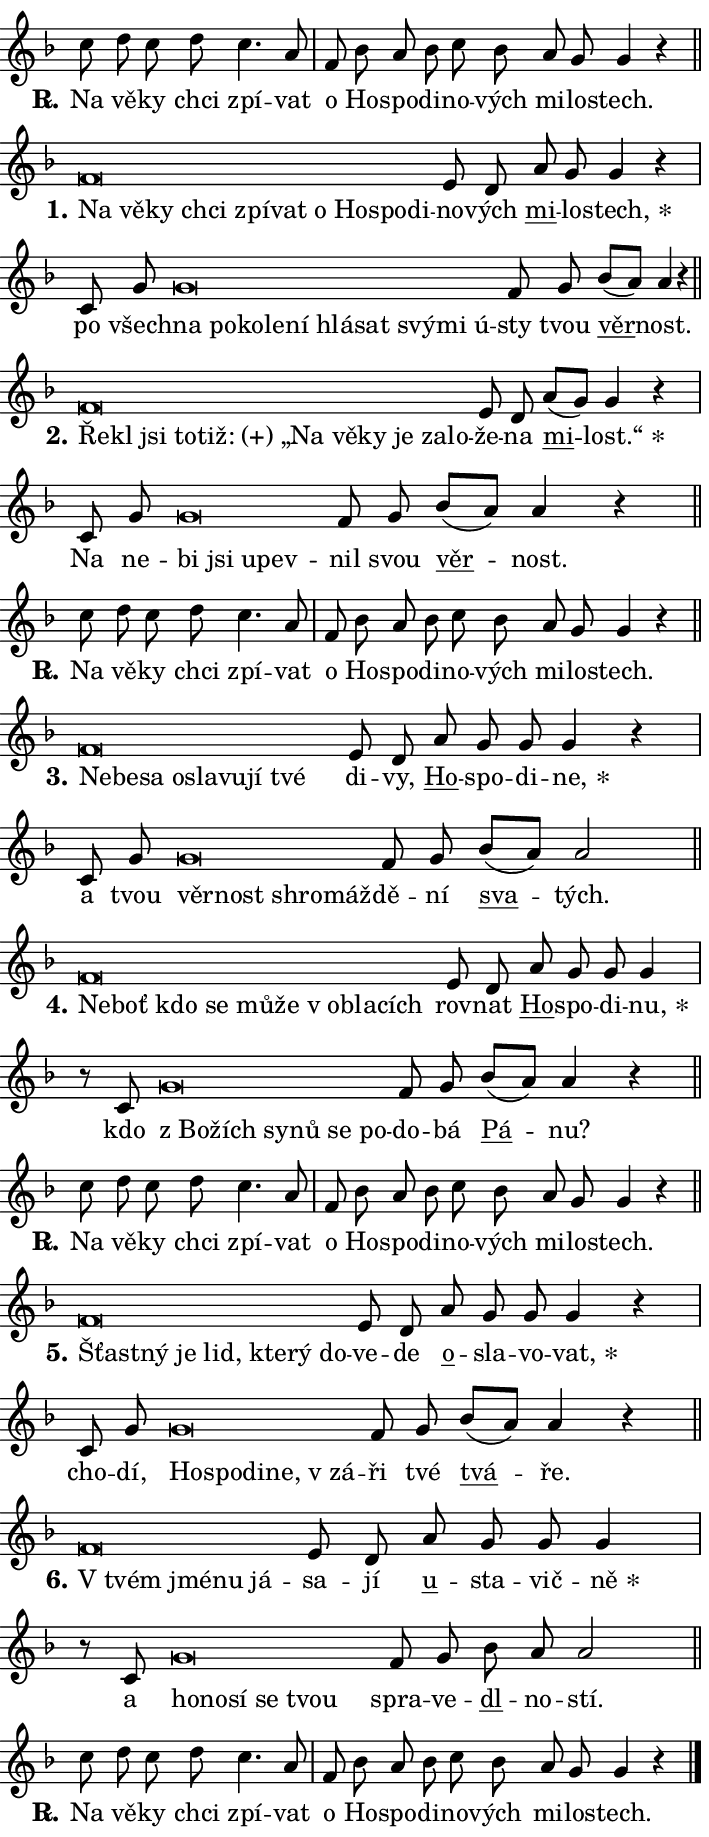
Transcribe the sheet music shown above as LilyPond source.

\version "2.24.0"
\header { tagline = "" }
\paper {
  indent = 0\cm
  top-margin = 0\cm
  right-margin = 0.13\cm % to fit lyric hyphens
  bottom-margin = 0\cm
  left-margin = 0\cm
  paper-width = 12\cm
  page-breaking = #ly:one-page-breaking
  system-system-spacing.basic-distance = #11
  score-system-spacing.basic-distance = #11
  ragged-last = ##f
}


%% Author: Thomas Morley
%% https://lists.gnu.org/archive/html/lilypond-user/2020-05/msg00002.html
#(define (line-position grob)
"Returns position of @var[grob} in current system:
   @code{'start}, if at first time-step
   @code{'end}, if at last time-step
   @code{'middle} otherwise
"
  (let* ((col (ly:item-get-column grob))
         (ln (ly:grob-object col 'left-neighbor))
         (rn (ly:grob-object col 'right-neighbor))
         (col-to-check-left (if (ly:grob? ln) ln col))
         (col-to-check-right (if (ly:grob? rn) rn col))
         (break-dir-left
           (and
             (ly:grob-property col-to-check-left 'non-musical #f)
             (ly:item-break-dir col-to-check-left)))
         (break-dir-right
           (and
             (ly:grob-property col-to-check-right 'non-musical #f)
             (ly:item-break-dir col-to-check-right))))
        (cond ((eqv? 1 break-dir-left) 'start)
              ((eqv? -1 break-dir-right) 'end)
              (else 'middle))))

#(define (tranparent-at-line-position vctor)
  (lambda (grob)
  "Relying on @code{line-position} select the relevant enry from @var{vctor}.
Used to determine transparency,"
    (case (line-position grob)
      ((end) (not (vector-ref vctor 0)))
      ((middle) (not (vector-ref vctor 1)))
      ((start) (not (vector-ref vctor 2))))))

noteHeadBreakVisibility =
#(define-music-function (break-visibility)(vector?)
"Makes @code{NoteHead}s transparent relying on @var{break-visibility}"
#{
  \override NoteHead.transparent =
    #(tranparent-at-line-position break-visibility)
#})

#(define delete-ledgers-for-transparent-note-heads
  (lambda (grob)
    "Reads whether a @code{NoteHead} is transparent.
If so this @code{NoteHead} is removed from @code{'note-heads} from
@var{grob}, which is supposed to be @code{LedgerLineSpanner}.
As a result ledgers are not printed for this @code{NoteHead}"
    (let* ((nhds-array (ly:grob-object grob 'note-heads))
           (nhds-list
             (if (ly:grob-array? nhds-array)
                 (ly:grob-array->list nhds-array)
                 '()))
           ;; Relies on the transparent-property being done before
           ;; Staff.LedgerLineSpanner.after-line-breaking is executed.
           ;; This is fragile ...
           (to-keep
             (remove
               (lambda (nhd)
                 (ly:grob-property nhd 'transparent #f))
               nhds-list)))
      ;; TODO find a better method to iterate over grob-arrays, similiar
      ;; to filter/remove etc for lists
      ;; For now rebuilt from scratch
      (set! (ly:grob-object grob 'note-heads)  '())
      (for-each
        (lambda (nhd)
          (ly:pointer-group-interface::add-grob grob 'note-heads nhd))
        to-keep))))

squashNotes = {
  \override NoteHead.X-extent = #'(-0.2 . 0.2)
  \override NoteHead.Y-extent = #'(-0.75 . 0)
  \override NoteHead.stencil =
    #(lambda (grob)
       (let ((pos (ly:grob-property grob 'staff-position)))
         (begin
           (if (< pos -7) (display "ERROR: Lower brevis then expected\n") (display ""))
           (if (<= pos -6) ly:text-interface::print ly:note-head::print))))
}
unSquashNotes = {
  \revert NoteHead.X-extent
  \revert NoteHead.Y-extent
  \revert NoteHead.stencil
}

hideNotes = \noteHeadBreakVisibility #begin-of-line-visible
unHideNotes = \noteHeadBreakVisibility #all-visible

% work-around for resetting accidentals
% https://lilypond.org/doc/v2.23/Documentation/notation/displaying-rhythms#unmetered-music
cadenzaMeasure = {
  \cadenzaOff
  \partial 1024 s1024
  \cadenzaOn
}

#(define-markup-command (accent layout props text) (markup?)
  "Underline accented syllable"
  (interpret-markup layout props
    #{\markup \override #'(offset . 4.3) \underline { #text }#}))

responsum = \markup \concat {
  "R" \hspace #-1.05 \path #0.1 #'((moveto 0 0.07) (lineto 0.9 0.8)) \hspace #0.05 "."
}

spaceSize = #0.6828661417322834 % exact space size for TeX Gyre Schola

\layout {
  \context {
    \Staff
    \remove "Time_signature_engraver"
    \override LedgerLineSpanner.after-line-breaking = #delete-ledgers-for-transparent-note-heads
  }
  \context {
    \Lyrics {
      \override LyricSpace.minimum-distance = \spaceSize
      \override LyricText.font-name = #"TeX Gyre Schola"
      \override LyricText.font-size = 1
      \override StanzaNumber.font-name = #"TeX Gyre Schola Bold"
      \override StanzaNumber.font-size = 1
    }
  }
  \context {
    \Score 
    \override NoteHead.text =
      #(lambda (grob) 
        (let ((pos (ly:grob-property grob 'staff-position)))
          #{\markup {
            \combine
              \halign #-0.55 \raise #(if (= pos -6) 0 0.5) \override #'(thickness . 2) \draw-line #'(3.2 . 0)
              \musicglyph "noteheads.sM1"
          }#}))
  }
}

% magnetic-lyrics.ily
%
%   written by
%     Jean Abou Samra <jean@abou-samra.fr>
%     Werner Lemberg <wl@gnu.org>
%
%   adapted by
%     Jiri Hon <jiri.hon@gmail.com>
%
% Version 2022-Apr-15

% https://www.mail-archive.com/lilypond-user@gnu.org/msg149350.html

#(define (Left_hyphen_pointer_engraver context)
   "Collect syllable-hyphen-syllable occurrences in lyrics and store
them in properties.  This engraver only looks to the left.  For
example, if the lyrics input is @code{foo -- bar}, it does the
following.

@itemize @bullet
@item
Set the @code{text} property of the @code{LyricHyphen} grob between
@q{foo} and @q{bar} to @code{foo}.

@item
Set the @code{left-hyphen} property of the @code{LyricText} grob with
text @q{foo} to the @code{LyricHyphen} grob between @q{foo} and
@q{bar}.
@end itemize

Use this auxiliary engraver in combination with the
@code{lyric-@/text::@/apply-@/magnetic-@/offset!} hook."
   (let ((hyphen #f)
         (text #f))
     (make-engraver
      (acknowledgers
       ((lyric-syllable-interface engraver grob source-engraver)
        (set! text grob)))
      (end-acknowledgers
       ((lyric-hyphen-interface engraver grob source-engraver)
        ;(when (not (grob::has-interface grob 'lyric-space-interface))
          (set! hyphen grob)));)
      ((stop-translation-timestep engraver)
       (when (and text hyphen)
         (ly:grob-set-object! text 'left-hyphen hyphen))
       (set! text #f)
       (set! hyphen #f)))))

#(define (lyric-text::apply-magnetic-offset! grob)
   "If the space between two syllables is less than the value in
property @code{LyricText@/.details@/.squash-threshold}, move the right
syllable to the left so that it gets concatenated with the left
syllable.

Use this function as a hook for
@code{LyricText@/.after-@/line-@/breaking} if the
@code{Left_@/hyphen_@/pointer_@/engraver} is active."
   (let ((hyphen (ly:grob-object grob 'left-hyphen #f)))
     (when hyphen
       (let ((left-text (ly:spanner-bound hyphen LEFT)))
         (when (grob::has-interface left-text 'lyric-syllable-interface)
           (let* ((common (ly:grob-common-refpoint grob left-text X))
                  (this-x-ext (ly:grob-extent grob common X))
                  (left-x-ext
                   (begin
                     ;; Trigger magnetism for left-text.
                     (ly:grob-property left-text 'after-line-breaking)
                     (ly:grob-extent left-text common X)))
                  ;; `delta` is the gap width between two syllables.
                  (delta (- (interval-start this-x-ext)
                            (interval-end left-x-ext)))
                  (details (ly:grob-property grob 'details))
                  (threshold (assoc-get 'squash-threshold details 0.2)))
             (when (< delta threshold)
               (let* (;; We have to manipulate the input text so that
                      ;; ligatures crossing syllable boundaries are not
                      ;; disabled.  For languages based on the Latin
                      ;; script this is essentially a beautification.
                      ;; However, for non-Western scripts it can be a
                      ;; necessity.
                      (lt (ly:grob-property left-text 'text))
                      (rt (ly:grob-property grob 'text))
                      (is-space (grob::has-interface hyphen 'lyric-space-interface))
                      (space (if is-space " " ""))
                      (extra-delta (if is-space spaceSize 0))
                      ;; Append new syllable.
                      (ltrt-space (if (and (string? lt) (string? rt))
                                (string-append lt space rt)
                                (make-concat-markup (list lt space rt))))
                      ;; Right-align `ltrt` to the right side.
                      (ltrt-space-markup (grob-interpret-markup
                               grob
                               (make-translate-markup
                                (cons (interval-length this-x-ext) 0)
                                (make-right-align-markup ltrt-space)))))
                 (begin
                   ;; Don't print `left-text`.
                   (ly:grob-set-property! left-text 'stencil #f)
                   ;; Set text and stencil (which holds all collected
                   ;; syllables so far) and shift it to the left.
                   (ly:grob-set-property! grob 'text ltrt-space)
                   (ly:grob-set-property! grob 'stencil ltrt-space-markup)
                   (ly:grob-translate-axis! grob (- (- delta extra-delta)) X))))))))))


#(define (lyric-hyphen::displace-bounds-first grob)
   ;; Make very sure this callback isn't triggered too early.
   (let ((left (ly:spanner-bound grob LEFT))
         (right (ly:spanner-bound grob RIGHT)))
     (ly:grob-property left 'after-line-breaking)
     (ly:grob-property right 'after-line-breaking)
     (ly:lyric-hyphen::print grob)))

squashThreshold = #0.4

\layout {
  \context {
    \Lyrics
    \consists #Left_hyphen_pointer_engraver
    \override LyricText.after-line-breaking =
      #lyric-text::apply-magnetic-offset!
    \override LyricHyphen.stencil = #lyric-hyphen::displace-bounds-first
    \override LyricText.details.squash-threshold = \squashThreshold
    \override LyricHyphen.minimum-distance = 0
    \override LyricHyphen.minimum-length = \squashThreshold
  }
}

squashText = \override LyricText.details.squash-threshold = 9999
unSquashText = \override LyricText.details.squash-threshold = \squashThreshold

leftText = \override LyricText.self-alignment-X = #LEFT
unLeftText = \revert LyricText.self-alignment-X

starOffset = #(lambda (grob) 
                (let ((x_offset (ly:self-alignment-interface::aligned-on-x-parent grob)))
                  (if (= x_offset 0) 0 (+ x_offset 1.2))))

star = #(define-music-function (syllable)(string?)
"Append star separator at the end of a syllable"
#{
  \once \override LyricText.X-offset = #starOffset
  \lyricmode { \markup {
    #syllable
    \override #'((font-name . "TeX Gyre Schola Bold")) \hspace #0.2 \lower #0.65 \larger "*"
  } }
#})

starAccent = #(define-music-function (syllable)(string?)
"Append star separator at the end of a syllable and make accent"
#{
  \once \override LyricText.X-offset = #starOffset
  \lyricmode { \markup {
    \accent #syllable
    \override #'((font-name . "TeX Gyre Schola Bold")) \hspace #0.2 \lower #0.65 \larger "*"
  } }
#})

breath = #(define-music-function (syllable)(string?)
"Append breathing indicator at the end of a syllable"
#{
  \lyricmode { \markup { #syllable "+" } }
#})

optionalBreath = #(define-music-function (syllable)(string?)
"Append optional breathing indicator at the end of a syllable"
#{
  \lyricmode { \markup { #syllable "(+)" } }
#})


\score {
    <<
        \new Voice = "melody" { \cadenzaOn \key f \major \relative { c''8 d c d c4. a8 \cadenzaMeasure \bar "|" f bes a bes \bar "" c bes \bar "" a g g4 r \cadenzaMeasure \bar "||" \break } }
        \new Lyrics \lyricsto "melody" { \lyricmode { \set stanza = \responsum
Na vě -- ky chci zpí -- vat o Ho -- spo -- di -- no -- vých mi -- lo -- stech. } }
    >>
    \layout {}
}

\score {
    <<
        \new Voice = "melody" { \cadenzaOn \key f \major \relative { \squashNotes f'\breve*1/16 \hideNotes \breve*1/16 \bar "" \breve*1/16 \bar "" \breve*1/16 \bar "" \breve*1/16 \bar "" \breve*1/16 \bar "" \breve*1/16 \bar "" \breve*1/16 \bar "" \breve*1/16 \breve*1/16 \bar "" \unHideNotes \unSquashNotes e8 d \bar "" a' g g4 r \cadenzaMeasure \bar "|" c,8 g' \bar "" \squashNotes g\breve*1/16 \hideNotes \breve*1/16 \bar "" \breve*1/16 \bar "" \breve*1/16 \bar "" \breve*1/16 \bar "" \breve*1/16 \bar "" \breve*1/16 \bar "" \breve*1/16 \bar "" \breve*1/16 \breve*1/16 \bar "" \unHideNotes \unSquashNotes f8 g \bar "" bes[( a)] a4 r \cadenzaMeasure \bar "||" \break } }
        \new Lyrics \lyricsto "melody" { \lyricmode { \set stanza = "1."
\leftText Na \squashText vě -- ky chci zpí -- vat o Ho -- spo -- di -- \unLeftText \unSquashText no -- vých \markup \accent mi -- lo -- \star stech, po všech -- \leftText na \squashText po -- ko -- le -- ní hlá -- sat svý -- mi ú -- \unLeftText \unSquashText sty tvou \markup \accent věr -- nost. } }
    >>
    \layout {}
}

\score {
    <<
        \new Voice = "melody" { \cadenzaOn \key f \major \relative { \squashNotes f'\breve*1/16 \hideNotes \breve*1/16 \bar "" \breve*1/16 \bar "" \breve*1/16 \bar "" \breve*1/16 \bar "" \breve*1/16 \bar "" \breve*1/16 \bar "" \breve*1/16 \bar "" \breve*1/16 \bar "" \breve*1/16 \breve*1/16 \bar "" \unHideNotes \unSquashNotes e8 d \bar "" a'[( g)] g4 r \cadenzaMeasure \bar "|" c,8 g' \bar "" \squashNotes g\breve*1/16 \hideNotes \breve*1/16 \bar "" \breve*1/16 \breve*1/16 \bar "" \unHideNotes \unSquashNotes f8 g \bar "" bes[( a)] a4 r \cadenzaMeasure \bar "||" \break } }
        \new Lyrics \lyricsto "melody" { \lyricmode { \set stanza = "2."
\leftText Ře -- \squashText kl jsi to -- \optionalBreath tiž: „Na vě -- ky je za -- lo -- \unLeftText \unSquashText že -- na \markup \accent mi -- \star lost.“ Na ne -- \leftText bi \squashText jsi u -- pev -- \unLeftText \unSquashText nil svou \markup \accent věr -- nost. } }
    >>
    \layout {}
}

\score {
    <<
        \new Voice = "melody" { \cadenzaOn \key f \major \relative { c''8 d c d c4. a8 \cadenzaMeasure \bar "|" f bes a bes \bar "" c bes \bar "" a g g4 r \cadenzaMeasure \bar "||" \break } }
        \new Lyrics \lyricsto "melody" { \lyricmode { \set stanza = \responsum
Na vě -- ky chci zpí -- vat o Ho -- spo -- di -- no -- vých mi -- lo -- stech. } }
    >>
    \layout {}
}

\score {
    <<
        \new Voice = "melody" { \cadenzaOn \key f \major \relative { \squashNotes f'\breve*1/16 \hideNotes \breve*1/16 \bar "" \breve*1/16 \bar "" \breve*1/16 \bar "" \breve*1/16 \bar "" \breve*1/16 \bar "" \breve*1/16 \breve*1/16 \bar "" \unHideNotes \unSquashNotes e8 d \bar "" a' g g g4 r \cadenzaMeasure \bar "|" c,8 g' \bar "" \squashNotes g\breve*1/16 \hideNotes \breve*1/16 \bar "" \breve*1/16 \breve*1/16 \bar "" \unHideNotes \unSquashNotes f8 g \bar "" bes[( a)] a2 \cadenzaMeasure \bar "||" \break } }
        \new Lyrics \lyricsto "melody" { \lyricmode { \set stanza = "3."
\leftText Ne -- \squashText be -- sa o -- sla -- vu -- jí tvé \unLeftText \unSquashText di -- vy, \markup \accent Ho -- spo -- di -- \star ne, a tvou \leftText věr -- \squashText nost shro -- máž -- \unLeftText \unSquashText dě -- ní \markup \accent sva -- tých. } }
    >>
    \layout {}
}

\score {
    <<
        \new Voice = "melody" { \cadenzaOn \key f \major \relative { \squashNotes f'\breve*1/16 \hideNotes \breve*1/16 \bar "" \breve*1/16 \bar "" \breve*1/16 \bar "" \breve*1/16 \bar "" \breve*1/16 \bar "" \breve*1/16 \bar "" \breve*1/16 \breve*1/16 \bar "" \unHideNotes \unSquashNotes e8 d \bar "" a' g g g4 \cadenzaMeasure \bar "|" r8 c,8 \squashNotes g'\breve*1/16 \hideNotes \breve*1/16 \bar "" \breve*1/16 \bar "" \breve*1/16 \bar "" \breve*1/16 \breve*1/16 \bar "" \unHideNotes \unSquashNotes f8 g \bar "" bes[( a)] a4 r \cadenzaMeasure \bar "||" \break } }
        \new Lyrics \lyricsto "melody" { \lyricmode { \set stanza = "4."
\leftText Ne -- \squashText boť kdo se mů -- že "v ob" -- la -- cích \unLeftText \unSquashText rov -- nat \markup \accent Ho -- spo -- di -- \star nu, kdo \leftText "z Bo" -- \squashText žích sy -- nů se po -- \unLeftText \unSquashText do -- bá \markup \accent Pá -- nu? } }
    >>
    \layout {}
}

\score {
    <<
        \new Voice = "melody" { \cadenzaOn \key f \major \relative { c''8 d c d c4. a8 \cadenzaMeasure \bar "|" f bes a bes \bar "" c bes \bar "" a g g4 r \cadenzaMeasure \bar "||" \break } }
        \new Lyrics \lyricsto "melody" { \lyricmode { \set stanza = \responsum
Na vě -- ky chci zpí -- vat o Ho -- spo -- di -- no -- vých mi -- lo -- stech. } }
    >>
    \layout {}
}

\score {
    <<
        \new Voice = "melody" { \cadenzaOn \key f \major \relative { \squashNotes f'\breve*1/16 \hideNotes \breve*1/16 \bar "" \breve*1/16 \bar "" \breve*1/16 \bar "" \breve*1/16 \bar "" \breve*1/16 \breve*1/16 \bar "" \unHideNotes \unSquashNotes e8 d \bar "" a' g g g4 r \cadenzaMeasure \bar "|" c,8 g' \bar "" \squashNotes g\breve*1/16 \hideNotes \breve*1/16 \bar "" \breve*1/16 \bar "" \breve*1/16 \breve*1/16 \bar "" \unHideNotes \unSquashNotes f8 g \bar "" bes[( a)] a4 r \cadenzaMeasure \bar "||" \break } }
        \new Lyrics \lyricsto "melody" { \lyricmode { \set stanza = "5."
\leftText Šťast -- \squashText ný je lid, kte -- rý do -- \unLeftText \unSquashText ve -- de \markup \accent o -- sla -- vo -- \star vat, cho -- dí, \leftText Ho -- \squashText spo -- di -- ne, "v zá" -- \unLeftText \unSquashText ři tvé \markup \accent tvá -- ře. } }
    >>
    \layout {}
}

\score {
    <<
        \new Voice = "melody" { \cadenzaOn \key f \major \relative { \squashNotes f'\breve*1/16 \hideNotes \breve*1/16 \bar "" \breve*1/16 \breve*1/16 \bar "" \unHideNotes \unSquashNotes e8 d \bar "" a' g g g4 \cadenzaMeasure \bar "|" r8 c,8 \squashNotes g'\breve*1/16 \hideNotes \breve*1/16 \bar "" \breve*1/16 \bar "" \breve*1/16 \breve*1/16 \bar "" \unHideNotes \unSquashNotes f8 g \bar "" bes a a2 \cadenzaMeasure \bar "||" \break } }
        \new Lyrics \lyricsto "melody" { \lyricmode { \set stanza = "6."
\leftText "V tvém" \squashText jmé -- nu já -- \unLeftText \unSquashText sa -- jí \markup \accent u -- sta -- vič -- \star ně a \leftText ho -- \squashText no -- sí se tvou \unLeftText \unSquashText spra -- ve -- \markup \accent dl -- no -- stí. } }
    >>
    \layout {}
}

\score {
    <<
        \new Voice = "melody" { \cadenzaOn \key f \major \relative { c''8 d c d c4. a8 \cadenzaMeasure \bar "|" f bes a bes \bar "" c bes \bar "" a g g4 r \cadenzaMeasure \bar "||" \break } \bar "|." }
        \new Lyrics \lyricsto "melody" { \lyricmode { \set stanza = \responsum
Na vě -- ky chci zpí -- vat o Ho -- spo -- di -- no -- vých mi -- lo -- stech. } }
    >>
    \layout {}
}
